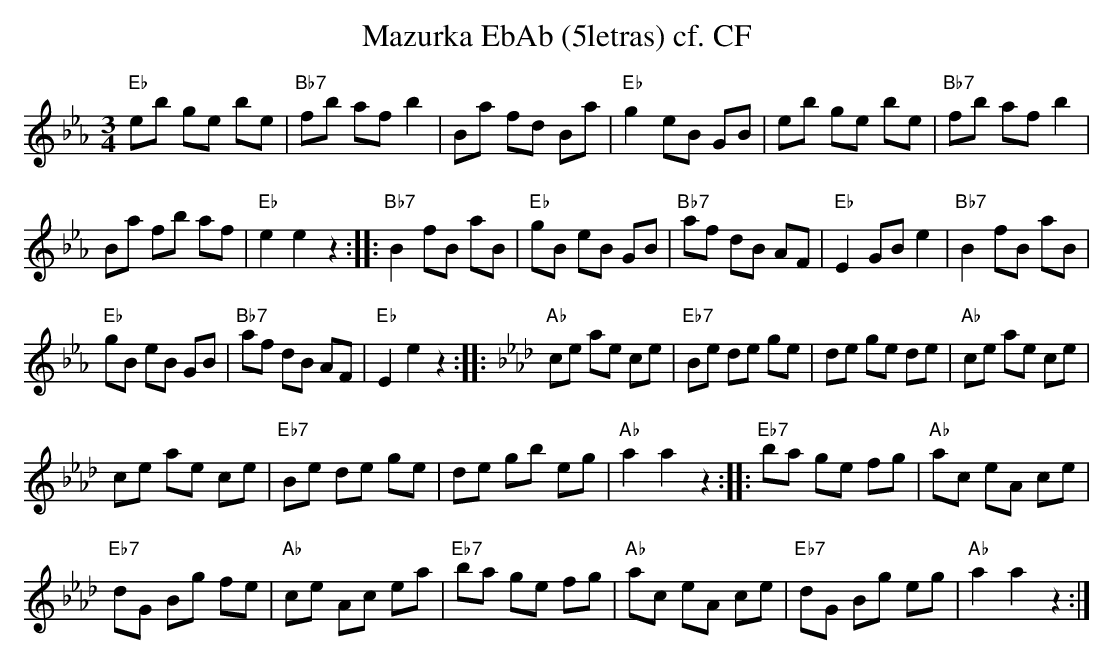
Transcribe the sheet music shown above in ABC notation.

X:1
T:Mazurka EbAb (5letras) cf. CF
M:3/4
L:1/8
K:Ebmaj%%MIDI gchordon
"Eb"eb ge be | "Bb7"fb afb2 | Ba fd Ba | "Eb"g2eB GB | eb ge be | "Bb7"fb afb2 |
Ba fb af | "Eb"e2e2z2 :: "Bb7"B2fB aB | "Eb"gB eB GB | "Bb7"af dB AF | "Eb"E2GBe2 | "Bb7"B2fB aB |
"Eb"gB eB GB | "Bb7"af dB AF | "Eb"E2e2z2 :: [K:Abmaj] "Ab"ce ae ce | "Eb7"Be de ge | de ge de | "Ab"ce ae ce |
ce ae ce | "Eb7"Be de ge | de gb eg | "Ab"a2a2z2 :: "Eb7"ba ge fg | "Ab"ac eA ce |
"Eb7"dG Bg fe | "Ab"ce Ac ea | "Eb7"ba ge fg | "Ab"ac eA ce | "Eb7"dG Bg eg | "Ab"a2a2z2 :|
